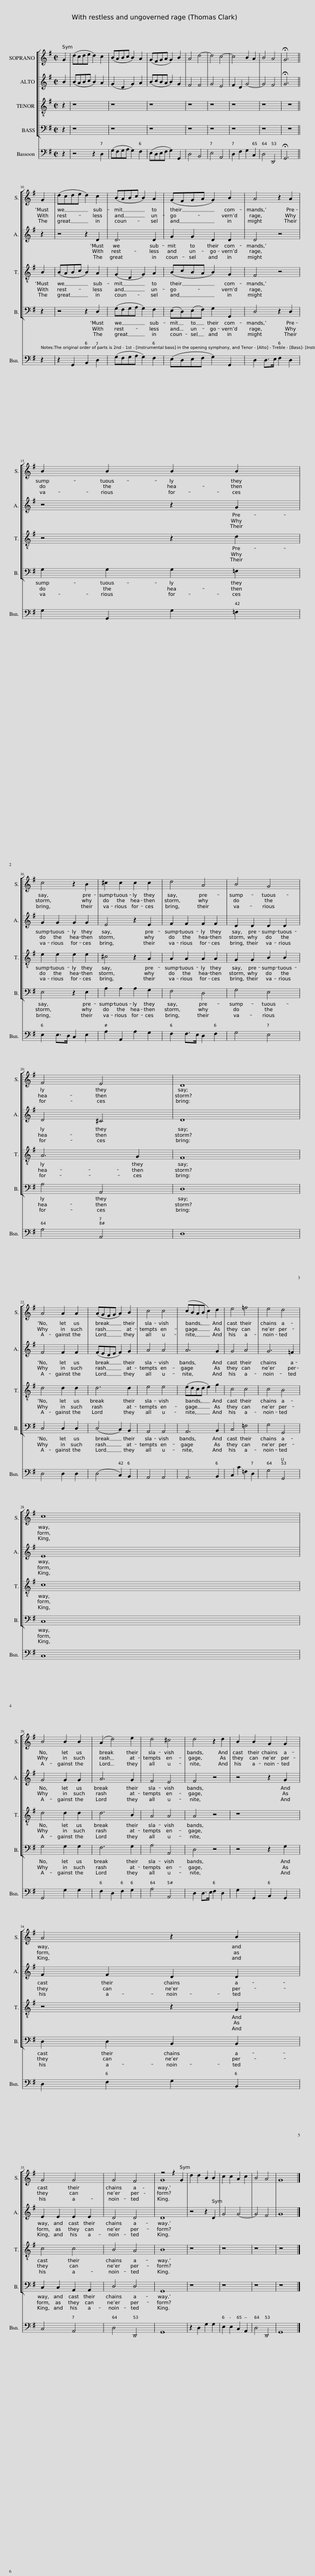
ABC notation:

X:1
%%score [ ( 1 2 ) 3 4 5 ] 6
L:1/8
M:2/2
I:linebreak $
K:G
V:1 treble
V:2 treble
V:3 treble
V:4 treble-8 transpose=-12
V:5 bass
V:6 bass
V:1
 G2 | (dcde d2) c2 | (BABc B2) A2 | (GFGA G2) B2 | A4 d4- | %5
 d4 c4- | c4 B2 A2 | B4 A4 | !fermata!G6 ||$ G2 | %10
 (dcde d2) c2 | (BABc B2) A2 | (GFGA G2) B2 | A4 z2 A2 |$ B2 B2 B2 B2 |$ %15
 c4 z2 B2 | ^c2 c2 c2 c2 | d4 A4 | B4 G4 |$ F4 E4 | %20
 D8 |$ A4 A2 A2 | (AGFG A2) B2 | c4 c4 | (cBAB c2) d2 | %25
 e4 =f4 | e4 d4 |$ c8 |$ B4 B2 B2 | (A2 d4) e2 | %30
 d4 ^c4 | d4 z2 d2 | B2 B2 G2 G2 |$ A4 z2 B2 |$ G4 G4 | %35
 G4 F4 | z4 z2 G2 | d2 d2 B2 B2 | c2 c2 A2 c2 | B4 A4 | %40
 G8 |] %41
V:2
 x2 | x8 | x8 | x8 | x8 | %5
 x8 | x8 | x8 | x6 ||$ x2 | %10
 x8 | x8 | x8 | x8 |$ x8 |$ %15
 x8 | x8 | x8 | x8 |$ x8 | %20
 x8 |$ x8 | x8 | x8 | x8 | %25
 x8 | x8 |$ x8 |$ x8 | x8 | %30
 x8 | x8 | x8 |$ x8 |$ x8 | %35
 x8 | G8 | x8 | x8 | x8 | %40
 x8 |] %41
V:3
 B2 | (BABc B2) A2 | (G2 D2 G2) A2 | (BcBA B2) G2 | F4 F4 | %5
 G4 E4 | F2 D2 G4- | G4 F4 | !fermata!G6 ||$ z2 | %10
 z4 z2 D2 | D6 D2 | G2 G2 D2 D2 | D4 z4 |$ z4 z2 G2 |$ %15
 G2 G2 G2 G2 | E4 z2 E2 | F2 F2 F2 F2 | D2 D2 D2 D2 |$ D4 ^C4 | %20
 D8 |$ F4 F2 F2 | (FEDE F2) G2 | A4 A4 | A6 G2 | %25
 G4 A4 | G6 =F2 |$ E8 |$ G4 G2 G2 | A6 G2 | %30
 F4 E4 | F4 z4 | z4 z2 G2 |$ F2 F2 D2 D2 |$ E2 E2 E2 E2 | %35
 D4 D4 | D8 | z4 z2 D2 | G4 G4- | G4 F4 | %40
 G8 |] %41
V:4
 z2 | z8 | z8 | z8 | z8 | %5
 z8 | z8 | z8 | z6 ||$ B2 | %10
 (BABc B2) A2 | (G2 D2 G2) A2 | (BcBA B2) G2 | F4 z4 |$ z4 z2 d2 |$ %15
 e2 e2 e2 e2 | ^c4 z2 A2 | A2 A2 A2 A2 | G2 G2 B2 B2 |$ A6 G2 | %20
 F8 |$ d4 d2 d2 | d6 d2 | e4 e4 | (edcd e2) g2 | %25
 c4 c4 | c4 B4 |$ c8 |$ d4 d2 d2 | d6 B2 | %30
 A4 A4 | A4 z4 | z8 |$ z4 z2 G2 |$ c4 c4 | %35
 B4 A4 | B8 | z8 | z8 | z8 | %40
 z8 |] %41
V:5
 z2 | z8 | z8 | z8 | z8 | %5
 z8 | z8 | z8 | z6 ||$ z2 | %10
 z4 z2 D,2 | (G,F,G,A, G,2) F,2 | (E,D,)(E,F,) G,2 G,,2 | D,4 z2 D,2 |$ G,2 G,2 G,2 =F,2 |$ %15
 E,4 z2 E,2 | A,2 A,2 A,2 G,2 | F,4 D,4 | G,4 E,4 |$ A,4 A,,4 | %20
 D,8 |$ D,4 D,2 D,2 | (D,4 C,2) B,,2 | A,,4 A,,4 | A,,6 B,,2 | %25
 C,4 =F,4 | G,4 G,,4 |$ C,8 |$ G,4 G,2 G,2 | F,6 G,2 | %30
 A,4 A,,4 | D,4 z4 | z4 z2 G,2 |$ D,2 D,2 B,,2 B,,2 |$ C,2 C,2 A,,2 A,,2 | %35
 D,4 D,4 | G,,8 | z8 | z8 | z8 | %40
 z8 |] %41
V:6
 z2 | z4 z2 D,2 | (G,F,G,A, G,2) F,2 | (E,D,E,F, G,2) G,,2 | D,4 B,,4 | %5
 E,4 A,,4 | D,2 F,2 G,2 C,2 | D,4 D,,4 | !fermata!G,,6 ||$ z2 | %10
 z2 G,,2 B,,2 D,2 | (G,F,G,A, G,2) F,2 | (E,D,E,F, G,2) G,,2 | D,2 D,>E, F,2 D,2 |$ G,2 G,,2 G,2 =F,2 |$ %15
 E,2 E,>D, C,2 E,2 | A,2 A,,2 A,2 G,2 | F,2 F,>E, D,2 F,2 | G,4 E,4 |$ A,4 A,,4 | %20
 D,8 |$ D,4 D,2 D,2 | (D,4 C,2) B,,2 | A,,4 A,,4 | A,,6 B,,2 | %25
 C,2 C2 =F,2 D,2 | G,4 G,,4 |$ C,8 |$ G,,4 G,2 G,2 | F,2 D,2 F,2 G,2 | %30
 A,4 A,,4 | D,2 D,>E, F,2 D,2 | G,2 G,,2 B,,2 G,,2 |$ D,2 F,2 G,2 B,,2 |$ C,4 A,,4 | %35
 D,4 D,,4 | G,,8 | z2 D,2 G,2 G,2 | E,2 E,2 C,2 A,,2 | D,4 D,,4 | %40
 G,,8 |] %41
